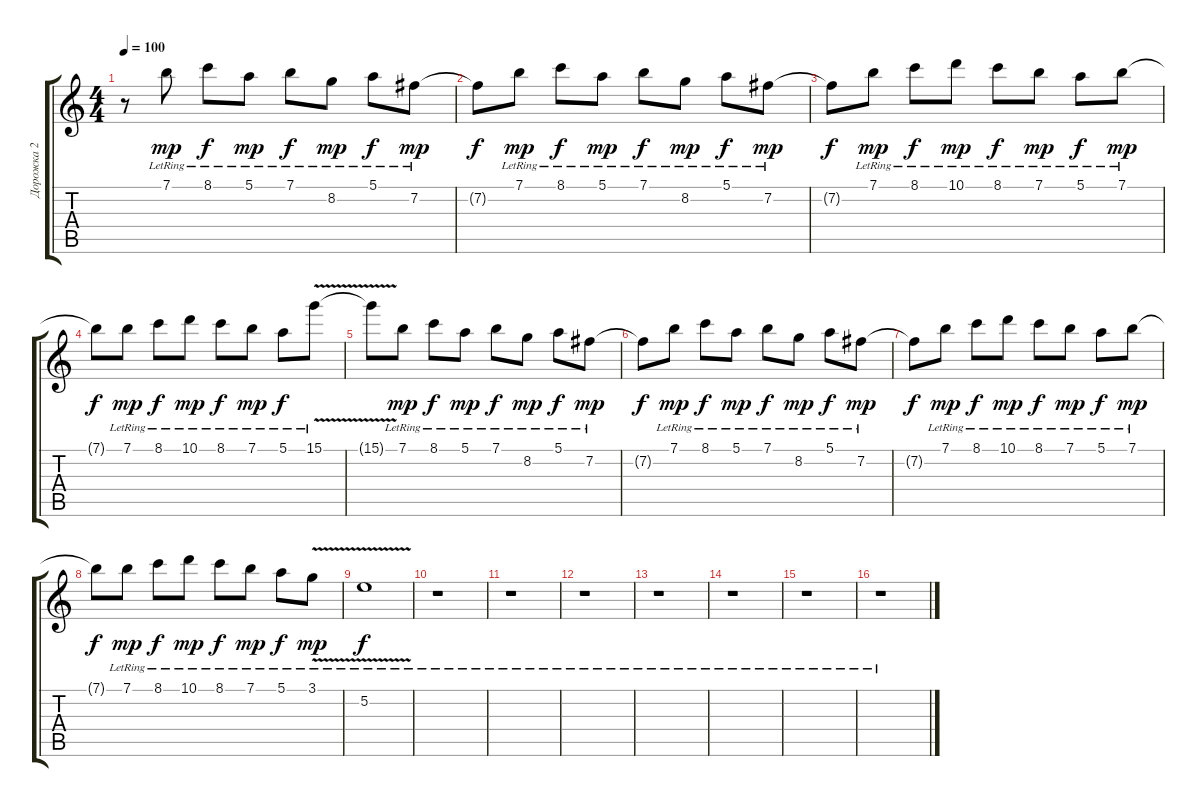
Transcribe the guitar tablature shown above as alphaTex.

\track ("Дорожка 2" "Дорожка 2") {instrument electricguitarjazz}
\staff {score tabs}
\tuning (E4 B3 G3 D3 A2 E2) {hide}
\ts (4 4)
\tempo 100
\clef g2
\ks c
r.8{dy mp} 7.1{lr}.8 8.1{lr}.8{dy f} 5.1{lr}.8{dy mp} 7.1{lr}.8{dy f} 8.2{lr}.8{dy mp} 5.1{lr}.8{dy f} 7.2{lr}.8{dy mp} |
7.2{t}.8{dy f} 7.1{lr}.8{dy mp} 8.1{lr}.8{dy f} 5.1{lr}.8{dy mp} 7.1{lr}.8{dy f} 8.2{lr}.8{dy mp} 5.1{lr}.8{dy f} 7.2{lr}.8{dy mp} |
7.2{t}.8{dy f} 7.1{lr}.8{dy mp} 8.1{lr}.8{dy f} 10.1{lr}.8{dy mp} 8.1{lr}.8{dy f} 7.1{lr}.8{dy mp} 5.1{lr}.8{dy f} 7.1{lr}.8{dy mp} |
7.1{t}.8{dy f} 7.1{lr}.8{dy mp} 8.1{lr}.8{dy f} 10.1{lr}.8{dy mp} 8.1{lr}.8{dy f} 7.1{lr}.8{dy mp} 5.1{lr}.8{dy f} 15.1{v lr}.8 |
15.1{t}.8 7.1{lr}.8{dy mp} 8.1{lr}.8{dy f} 5.1{lr}.8{dy mp} 7.1{lr}.8{dy f} 8.2{lr}.8{dy mp} 5.1{lr}.8{dy f} 7.2{lr}.8{dy mp} |
7.2{t}.8{dy f} 7.1{lr}.8{dy mp} 8.1{lr}.8{dy f} 5.1{lr}.8{dy mp} 7.1{lr}.8{dy f} 8.2{lr}.8{dy mp} 5.1{lr}.8{dy f} 7.2{lr}.8{dy mp} |
7.2{t}.8{dy f} 7.1{lr}.8{dy mp} 8.1{lr}.8{dy f} 10.1{lr}.8{dy mp} 8.1{lr}.8{dy f} 7.1{lr}.8{dy mp} 5.1{lr}.8{dy f} 7.1{lr}.8{dy mp} |
7.1{t}.8{dy f} 7.1{lr}.8{dy mp} 8.1{lr}.8{dy f} 10.1{lr}.8{dy mp} 8.1{lr}.8{dy f} 7.1{lr}.8{dy mp} 5.1{lr}.8{dy f} 3.1{v lr}.8{dy mp} |
5.2{v lr}.1{dy f} |
r.1 |
r.1 |
r.1 |
r.1 |
r.1 |
r.1 |
r.1
